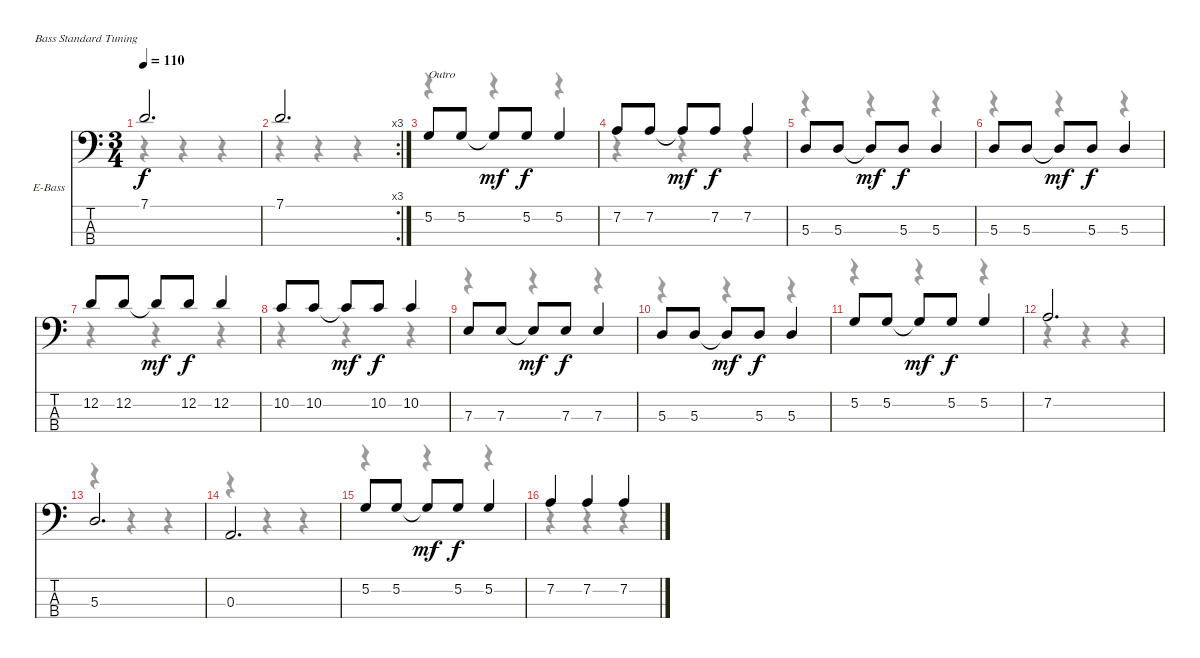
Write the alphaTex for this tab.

\bracketExtendMode nobrackets
\firstSystemTrackNameOrientation horizontal
\otherSystemsTrackNameOrientation horizontal
\track ("Bass" "E-Bass") {instrument electricbassfinger}
\staff {score tabs}
\tuning (G2 D2 A1 E1)
\voice
\ts (3 4)
\tempo 110
\clef f4
\ks c
7.1.2{d dy f} |
\rc 3
7.1.2{d} |
5.2.8{txt "Outro"} 5.2.8 5.2{t}.8{dy mf} 5.2.8{dy f} 5.2.4 |
7.2.8 7.2.8 7.2{t}.8{dy mf} 7.2.8{dy f} 7.2.4 |
5.3.8 5.3.8 5.3{t}.8{dy mf} 5.3.8{dy f} 5.3.4 |
5.3.8 5.3.8 5.3{t}.8{dy mf} 5.3.8{dy f} 5.3.4 |
12.2.8 12.2.8 12.2{t}.8{dy mf} 12.2.8{dy f} 12.2.4 |
10.2.8 10.2.8 10.2{t}.8{dy mf} 10.2.8{dy f} 10.2.4 |
7.3.8 7.3.8 7.3{t}.8{dy mf} 7.3.8{dy f} 7.3.4 |
5.3.8 5.3.8 5.3{t}.8{dy mf} 5.3.8{dy f} 5.3.4 |
5.2.8 5.2.8 5.2{t}.8{dy mf} 5.2.8{dy f} 5.2.4 |
7.2.2{d} |
5.3.2{d} |
0.3.2{d} |
5.2.8 5.2.8 5.2{t}.8{dy mf} 5.2.8{dy f} 5.2.4 |
7.2.4 7.2.4 7.2.4
\voice
\clef f4
\ottava regular
\simile none
\ks c
r.4{dy mf} r.4 r.4 |
r.4 r.4 r.4 |
r.4 r.4 r.4 |
r.4 r.4 r.4 |
r.4 r.4 r.4 |
r.4 r.4 r.4 |
r.4 r.4 r.4 |
r.4 r.4 r.4 |
r.4 r.4 r.4 |
r.4 r.4 r.4 |
r.4 r.4 r.4 |
r.4 r.4 r.4 |
r.4 r.4 r.4 |
r.4 r.4 r.4 |
r.4 r.4 r.4 |
r.4 r.4 r.4
